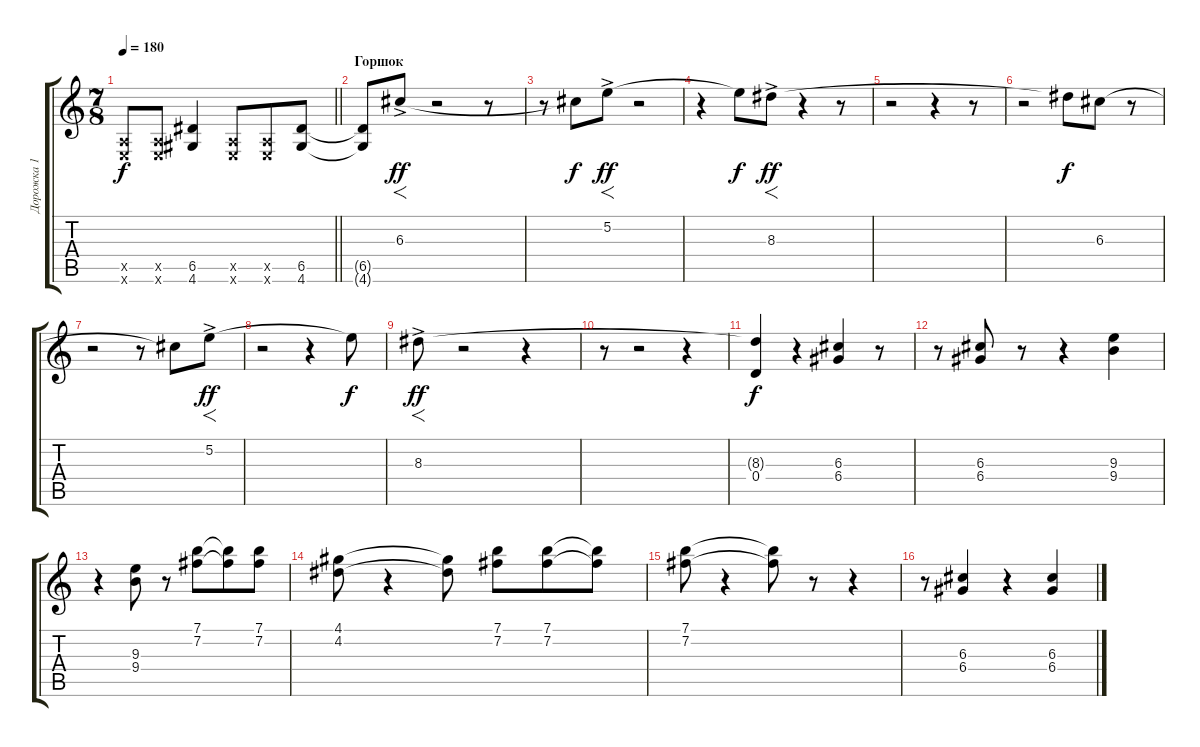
\track ("Дорожка 1" "Дорожка 1") {instrument overdrivenguitar}
\staff {score tabs}
\tuning (E4 B3 G3 D3 A2 E2) {hide}
\ts (7 8)
\tempo 180
\clef g2
\barLineRight lightlight
\ks c
(0.5{x} 0.6{x}).8{dy f} (0.5{x} 0.6{x}).8 (6.5 4.6).4 (0.5{x} 0.6{x}).8 (0.5{x} 0.6{x}).8 (6.5 4.6).8 |
\section ("" "Горшок")
(6.5{t} 4.6{t}).8 6.3{ac}.8{f dy ff} r.2 r.8 |
r.8 6.3{t}.8{dy f} 5.2{ac}.8{f dy ff} r.2 |
r.4 5.2{t}.8{dy f} 8.3{ac}.8{f dy ff} r.4 r.8 |
r.2 r.4 r.8 |
r.2 8.3{t}.8{dy f} 6.3.8 r.8 |
r.2 r.8 6.3{t}.8 5.2{ac}.8{f dy ff} |
r.2 r.4 5.2{t}.8{dy f} |
8.3{ac}.8{f dy ff} r.2 r.4 |
r.8 r.2 r.4 |
(8.3{t} 0.4).4{dy f} r.4 (6.3 6.4).4 r.8 |
r.8 (6.3 6.4).8 r.8 r.4 (9.3 9.4).4 |
r.4 (9.3 9.4).8 r.8 (7.1 7.2).8 (7.1{t} 7.2{t}).8 (7.1 7.2).8 |
(4.1 4.2).8 r.4 (4.1{t} 4.2{t}).8 (7.1 7.2).8 (7.1 7.2).8 (7.1{t} 7.2{t}).8 |
(7.1 7.2).8 r.4 (7.1{t} 7.2{t}).8 r.8 r.4 |
r.8 (6.3 6.4).4 r.4 (6.3 6.4).4
